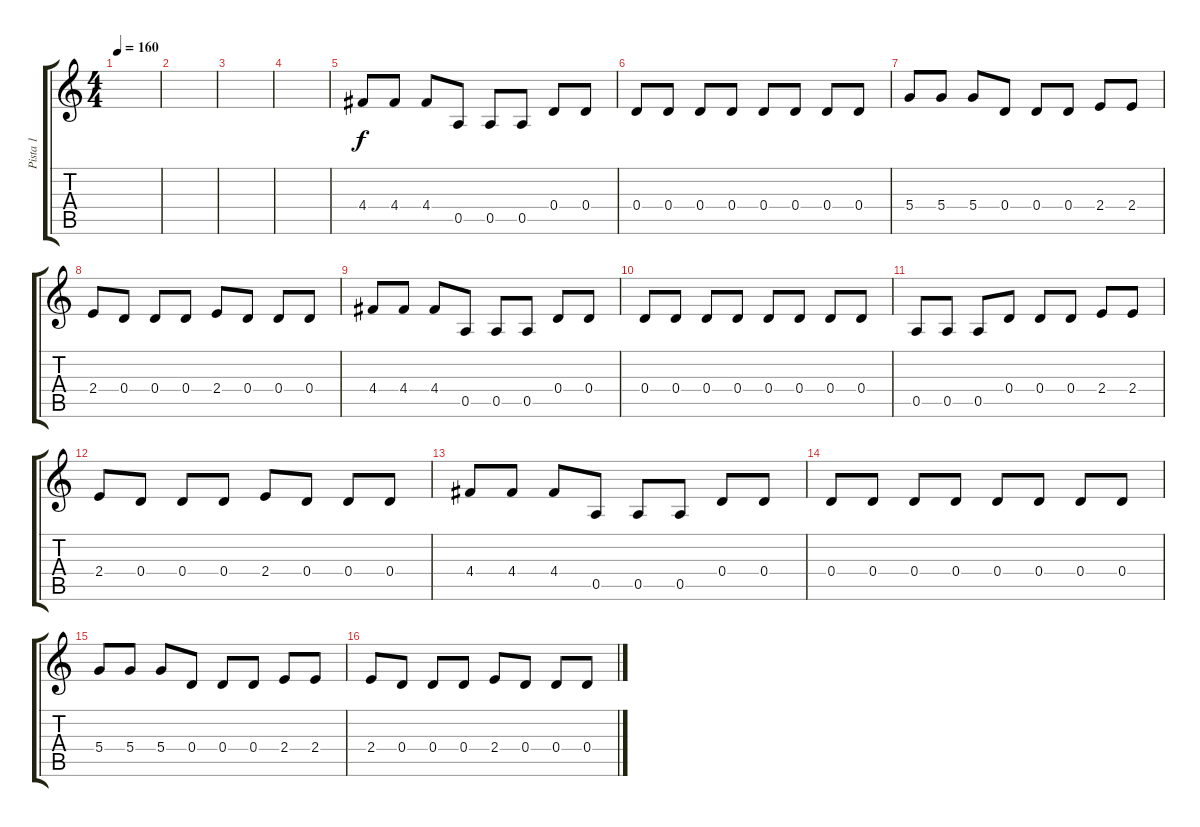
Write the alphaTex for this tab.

\track ("Pista 1" "Pista 1") {instrument distortionguitar}
\staff {score tabs}
\tuning (E4 B3 G3 D3 A2 E2) {hide}
\ts (4 4)
\tempo 160
\clef g2
\ks c
|
|
|
|
4.4.8 4.4.8 4.4.8 0.5.8 0.5.8 0.5.8 0.4.8 0.4.8 |
0.4.8 0.4.8 0.4.8 0.4.8 0.4.8 0.4.8 0.4.8 0.4.8 |
5.4.8 5.4.8 5.4.8 0.4.8 0.4.8 0.4.8 2.4.8 2.4.8 |
2.4.8 0.4.8 0.4.8 0.4.8 2.4.8 0.4.8 0.4.8 0.4.8 |
4.4.8 4.4.8 4.4.8 0.5.8 0.5.8 0.5.8 0.4.8 0.4.8 |
0.4.8 0.4.8 0.4.8 0.4.8 0.4.8 0.4.8 0.4.8 0.4.8 |
0.5.8 0.5.8 0.5.8 0.4.8 0.4.8 0.4.8 2.4.8 2.4.8 |
2.4.8 0.4.8 0.4.8 0.4.8 2.4.8 0.4.8 0.4.8 0.4.8 |
4.4.8 4.4.8 4.4.8 0.5.8 0.5.8 0.5.8 0.4.8 0.4.8 |
0.4.8 0.4.8 0.4.8 0.4.8 0.4.8 0.4.8 0.4.8 0.4.8 |
5.4.8 5.4.8 5.4.8 0.4.8 0.4.8 0.4.8 2.4.8 2.4.8 |
2.4.8 0.4.8 0.4.8 0.4.8 2.4.8 0.4.8 0.4.8 0.4.8
